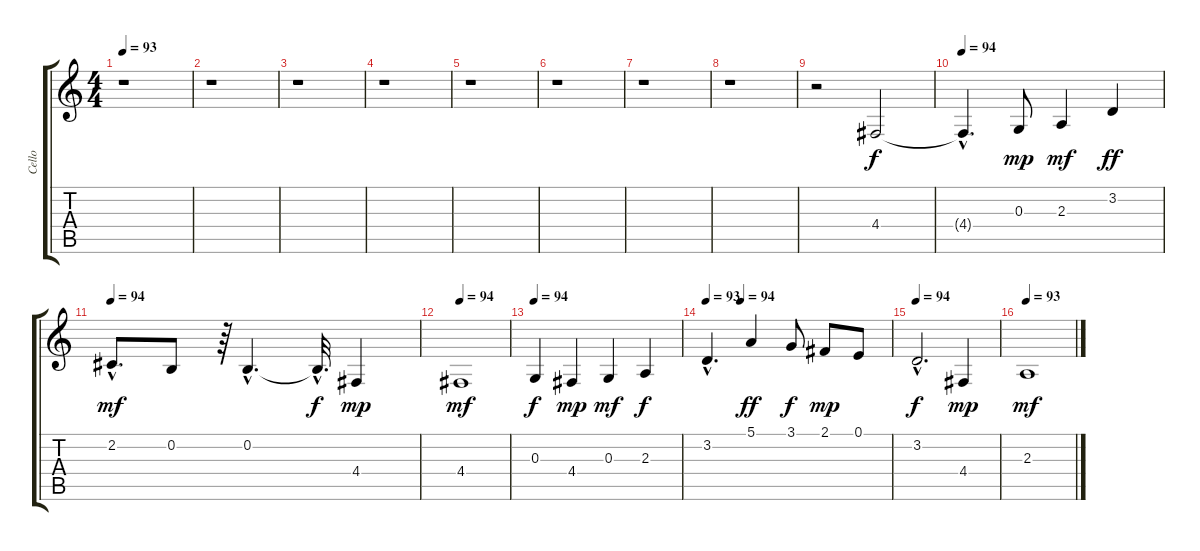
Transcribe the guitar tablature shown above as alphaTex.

\track ("Cello" "Cello") {instrument woodblock}
\staff {score tabs}
\tuning (E4 B3 G3 D3 A2 E2) {hide}
\ts (4 4)
\tempo 93
\clef g2
\ks c
r.1{dy f} |
r.1 |
r.1 |
r.1 |
r.1 |
r.1 |
r.1 |
r.1 |
r.2 4.4.2 |
\tempo 94
4.4{hac t}.4{d} 0.3.8{dy mp} 2.3.4{dy mf} 3.2.4{dy ff} |
\tempo 94
2.2{hac}.8{d dy mf} 0.2.8 r.64 0.2{hac}.4{d} 0.2{hac t}.32{d dy f} 4.4.4{dy mp} |
\tempo 94
4.4.1{dy mf} |
\tempo 94
0.3.4{dy f} 4.4.4{dy mp} 0.3.4{dy mf} 2.3.4{dy f} |
\tempo 93
\tempo (94 0.1875)
3.2{hac}.4{d} 5.1.4{dy ff} 3.1.8{dy f} 2.1.8{dy mp} 0.1.8 |
\tempo 94
3.2{hac}.2{d dy f} 4.4.4{dy mp} |
\tempo 93
2.3.1{dy mf}
